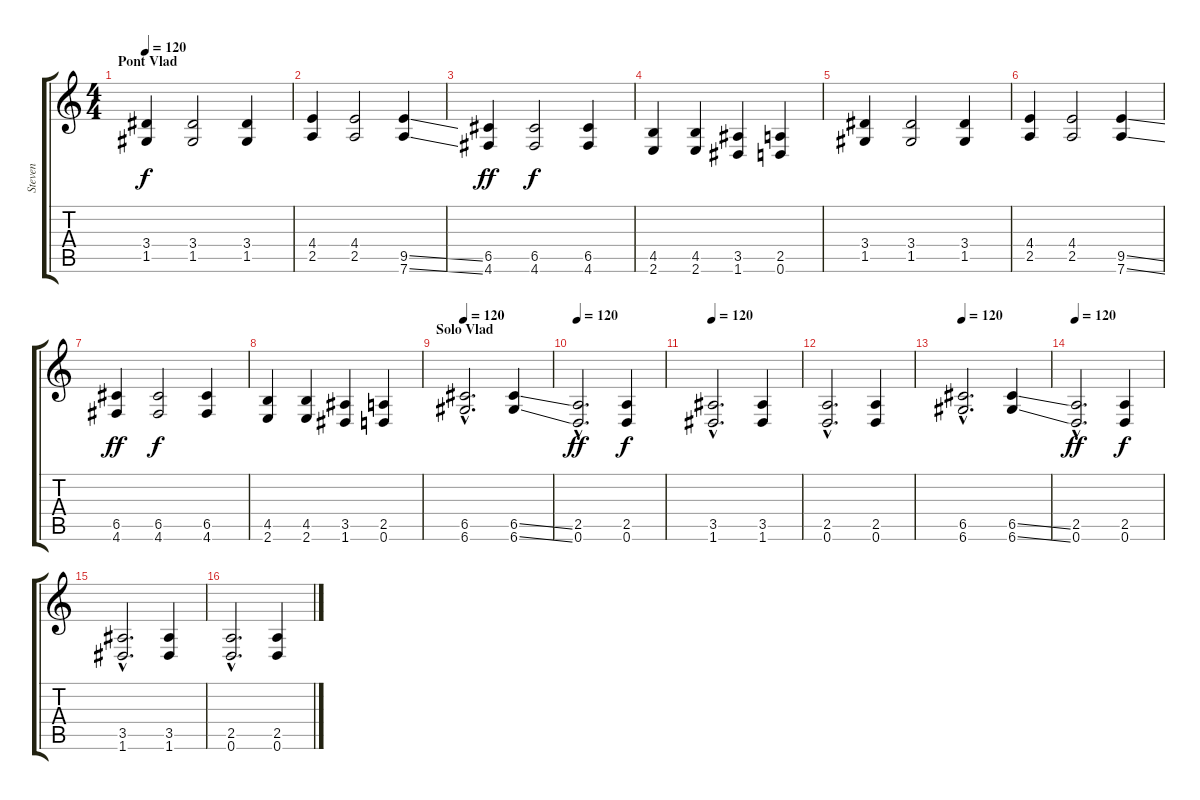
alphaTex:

\track ("Steven" "Steven") {instrument overdrivenguitar}
\staff {score tabs}
\tuning (D4 A3 F3 C3 G2 D2) {hide}
\ts (4 4)
\section ("" "Pont Vlad")
\tempo 120
\clef g2
\ks c
(3.4 1.5).4{dy f volume 11 balance 8} (3.4 1.5).2 (3.4 1.5).4 |
(4.4 2.5).4 (4.4 2.5).2 (9.5{ss} 7.6{ss}).4 |
(6.5 4.6).4{dy ff} (6.5 4.6).2{dy f} (6.5 4.6).4 |
(4.5 2.6).4 (4.5 2.6).4 (3.5 1.6).4 (2.5 0.6).4 |
(3.4 1.5).4{volume 11 balance 8} (3.4 1.5).2 (3.4 1.5).4 |
(4.4 2.5).4 (4.4 2.5).2 (9.5{ss} 7.6{ss}).4 |
(6.5 4.6).4{dy ff} (6.5 4.6).2{dy f} (6.5 4.6).4 |
(4.5 2.6).4 (4.5 2.6).4 (3.5 1.6).4 (2.5 0.6).4 |
\section ("" "Solo Vlad")
\tempo 120
(6.5{hac} 6.6{hac}).2{d volume 11 balance 8} (6.5{ss} 6.6{ss}).4 |
\tempo 120
(2.5{hac} 0.6{hac}).2{d dy ff} (2.5 0.6).4{dy f} |
\tempo 120
(3.5{hac} 1.6{hac}).2{d} (3.5 1.6).4 |
(2.5{hac} 0.6{hac}).2{d} (2.5 0.6).4 |
\tempo 120
(6.5{hac} 6.6{hac}).2{d volume 11 balance 8} (6.5{ss} 6.6{ss}).4 |
\tempo 120
(2.5{hac} 0.6{hac}).2{d dy ff} (2.5 0.6).4{dy f} |
(3.5{hac} 1.6{hac}).2{d} (3.5 1.6).4 |
(2.5{hac} 0.6{hac}).2{d} (2.5 0.6).4
